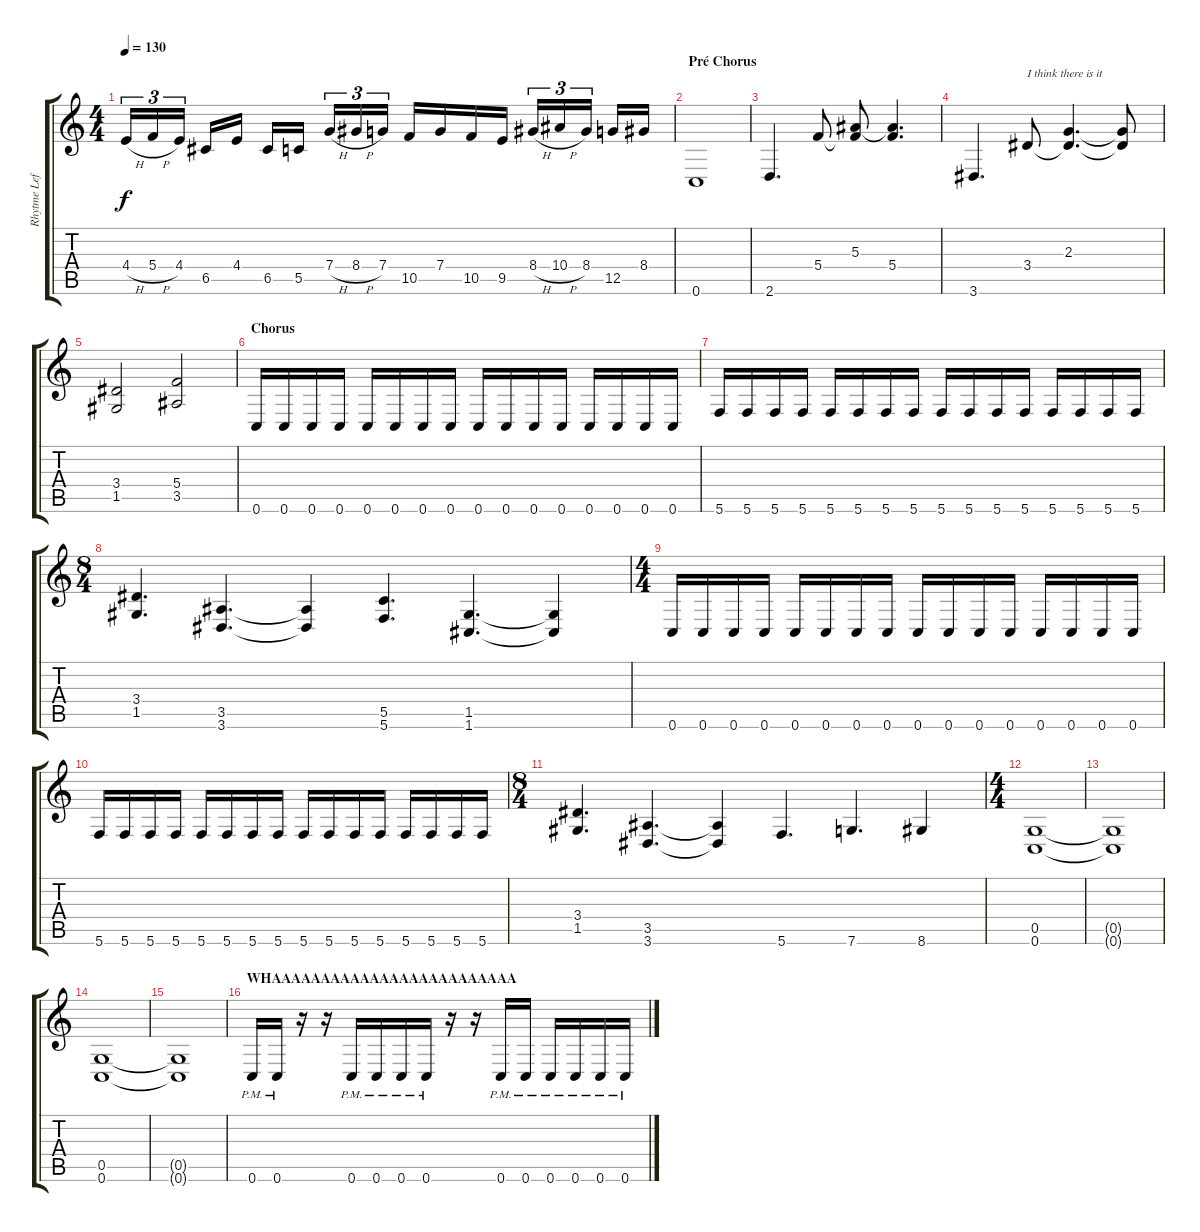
\track ("Rhytme Left" "Rhytme Lef") {instrument distortionguitar}
\staff {score tabs}
\tuning (D4 A3 F3 C3 G2 C2) {hide}
\ts (4 4)
\tempo 130
\clef g2
\ks c
4.4{h}.16{tu (3 2) dy f} 5.4{h}.16{tu (3 2)} 4.4.16{tu (3 2)} 6.5.16 4.4.16 6.5.16 5.5.16 7.4{h}.16{tu (3 2)} 8.4{h}.16{tu (3 2)} 7.4.16{tu (3 2)} 10.5.16 7.4.16 10.5.16 9.5.16 8.4{h}.16{tu (3 2)} 10.4{h}.16{tu (3 2)} 8.4.16{tu (3 2)} 12.5.16 8.4.16 |
\section ("" "Pré Chorus")
0.6.1 |
2.6.4{d} 5.4.8 (5.3 5.4{t}).8 (5.3{t} 5.4).4{d} |
3.6.4{d} 3.4.8{txt "I think there is it"} (2.3 3.4{t}).4{d} (2.3{t} 3.4{t}).8 |
(3.4 1.5).2 (5.4 3.5).2 |
\section ("" "Chorus")
0.6.16 0.6.16 0.6.16 0.6.16 0.6.16 0.6.16 0.6.16 0.6.16 0.6.16 0.6.16 0.6.16 0.6.16 0.6.16 0.6.16 0.6.16 0.6.16 |
5.6.16 5.6.16 5.6.16 5.6.16 5.6.16 5.6.16 5.6.16 5.6.16 5.6.16 5.6.16 5.6.16 5.6.16 5.6.16 5.6.16 5.6.16 5.6.16 |
\ts (8 4)
(3.4 1.5).4{d} (3.5 3.6).4{d} (3.5{t} 3.6{t}).4 (5.5 5.6).4{d} (1.5 1.6).4{d} (1.5{t} 1.6{t}).4 |
\ts (4 4)
0.6.16 0.6.16 0.6.16 0.6.16 0.6.16 0.6.16 0.6.16 0.6.16 0.6.16 0.6.16 0.6.16 0.6.16 0.6.16 0.6.16 0.6.16 0.6.16 |
5.6.16 5.6.16 5.6.16 5.6.16 5.6.16 5.6.16 5.6.16 5.6.16 5.6.16 5.6.16 5.6.16 5.6.16 5.6.16 5.6.16 5.6.16 5.6.16 |
\ts (8 4)
(3.4 1.5).4{d} (3.5 3.6).4{d} (3.5{t} 3.6{t}).4 5.6.4{d} 7.6.4{d} 8.6.4 |
\ts (4 4)
(0.5 0.6).1 |
(0.5{t} 0.6{t}).1 |
(0.5 0.6).1 |
(0.5{t} 0.6{t}).1 |
\section ("" "WHAAAAAAAAAAAAAAAAAAAAAAAAA")
0.6{pm}.16 0.6{pm}.16 r.16 r.16 0.6{pm}.16 0.6{pm}.16 0.6{pm}.16 0.6{pm}.16 r.16 r.16 0.6{pm}.16 0.6{pm}.16 0.6{pm}.16 0.6{pm}.16 0.6{pm}.16 0.6{pm}.16
